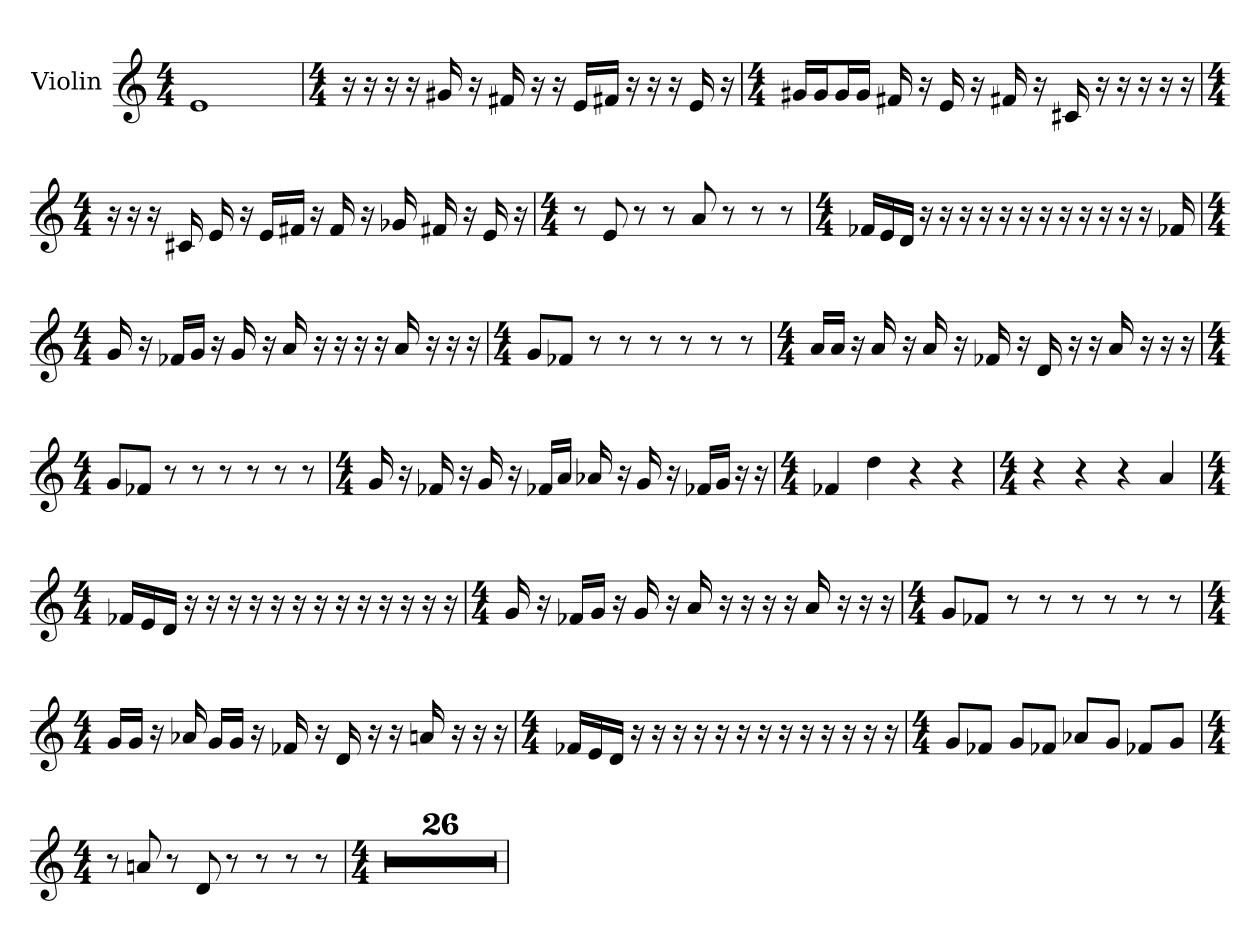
**kern
*part1
*staff1
*I"Violin
*I'Vln
*M4/4
=
1e
=
*M4/4
16r
16r
16r
16r
16g#X
16r
16f#X
16r
16r
16eLL
16f#XJJ
16r
16r
16r
16e
16r
=
*M4/4
16g#XLL
16g#J
16g#L
16g#JJ
16f#X
16r
16e
16r
16f#X
16r
16c#X
16r
16r
16r
16r
16r
=
*M4/4
16r
16r
16r
16c#X
16e
16r
16eLL
16f#XJJ
16r
16f#
16r
16g-X
16f#X
16r
16e
16r
=
*M4/4
8r
8e
8r
8r
8a
8r
8r
8r
=
*M4/4
16f-XLL
16e
16dJJ
16r
16r
16r
16r
16r
16r
16r
16r
16r
16r
16r
16r
16f-X
=
*M4/4
16g
16r
16f-XLL
16gJJ
16r
16g
16r
16a
16r
16r
16r
16r
16a
16r
16r
16r
=
*M4/4
8gL
8f-XJ
8r
8r
8r
8r
8r
8r
=
*M4/4
16aLL
16aJJ
16r
16a
16r
16a
16r
16f-X
16r
16d
16r
16r
16a
16r
16r
16r
=
*M4/4
8gL
8f-XJ
8r
8r
8r
8r
8r
8r
=
*M4/4
16g
16r
16f-X
16r
16g
16r
16f-XLL
16aJJ
16a-X
16r
16g
16r
16f-XLL
16gJJ
16r
16r
=
*M4/4
4f-X
4dd
4r
4r
=
*M4/4
4r
4r
4r
4a
=
*M4/4
16f-XLL
16e
16dJJ
16r
16r
16r
16r
16r
16r
16r
16r
16r
16r
16r
16r
16r
=
*M4/4
16g
16r
16f-XLL
16gJJ
16r
16g
16r
16a
16r
16r
16r
16r
16a
16r
16r
16r
=
*M4/4
8gL
8f-XJ
8r
8r
8r
8r
8r
8r
=
*M4/4
16gLL
16gJJ
16r
16a-X
16gLL
16gJJ
16r
16f-X
16r
16d
16r
16r
16an
16r
16r
16r
=
*M4/4
16f-XLL
16e
16dJJ
16r
16r
16r
16r
16r
16r
16r
16r
16r
16r
16r
16r
16r
=
*M4/4
8gL
8f-XJ
8gL
8f-XJ
8a-XL
8gJ
8f-XL
8gJ
=
*M4/4
8r
8an
8r
8d
8r
8r
8r
8r
=
*M4/4
1r
=
*M4/4
1r
=
*M4/4
1r
=
*M4/4
1r
=
*M4/4
1r
=
*M4/4
1r
=
*M4/4
1r
=
*M4/4
1r
=
*M4/4
1r
=
*M4/4
1r
=
*M4/4
1r
=
*M4/4
1r
=
*M4/4
1r
=
*M4/4
1r
=
*M4/4
1r
=
*M4/4
1r
=
*M4/4
1r
=
*M4/4
1r
=
*M4/4
1r
=
*M4/4
1r
=
*M4/4
1r
=
*M4/4
1r
=
*M4/4
1r
=
*M4/4
1r
=
*M4/4
1r
=
*M4/4
1r
=
*-
